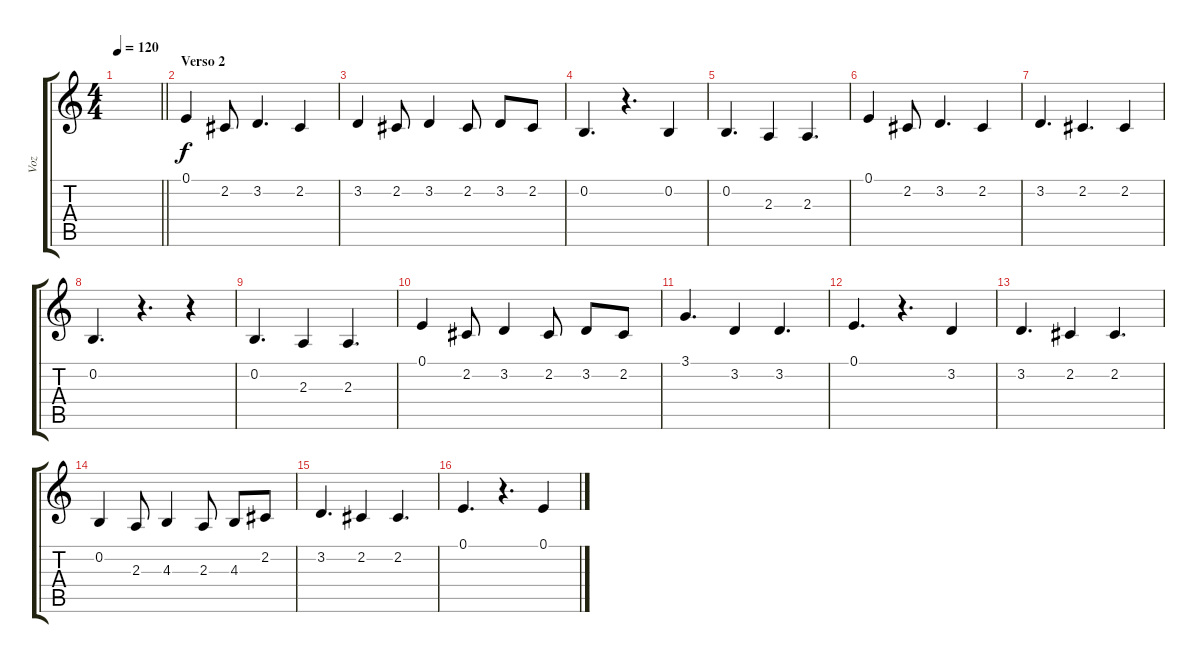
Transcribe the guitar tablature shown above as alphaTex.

\track ("Voz" "Voz") {instrument bassoon}
\staff {score tabs}
\tuning (E4 B3 G3 D3 A2 E2) {hide}
\ts (4 4)
\tempo 120
\clef g2
\barLineRight lightlight
\ks c
|
\section ("" "Verso 2")
0.1.4 2.2.8 3.2.4{d} 2.2.4 |
3.2.4 2.2.8 3.2.4 2.2.8 3.2.8 2.2.8 |
0.2.4{d} r.4{d} 0.2.4 |
0.2.4{d} 2.3.4 2.3.4{d} |
0.1.4 2.2.8 3.2.4{d} 2.2.4 |
3.2.4{d} 2.2.4{d} 2.2.4 |
0.2.4{d} r.4{d} r.4 |
0.2.4{d} 2.3.4 2.3.4{d} |
0.1.4 2.2.8 3.2.4 2.2.8 3.2.8 2.2.8 |
3.1.4{d} 3.2.4 3.2.4{d} |
0.1.4{d} r.4{d} 3.2.4 |
3.2.4{d} 2.2.4 2.2.4{d} |
0.2.4 2.3.8 4.3.4 2.3.8 4.3.8 2.2.8 |
3.2.4{d} 2.2.4 2.2.4{d} |
0.1.4{d} r.4{d} 0.1.4
